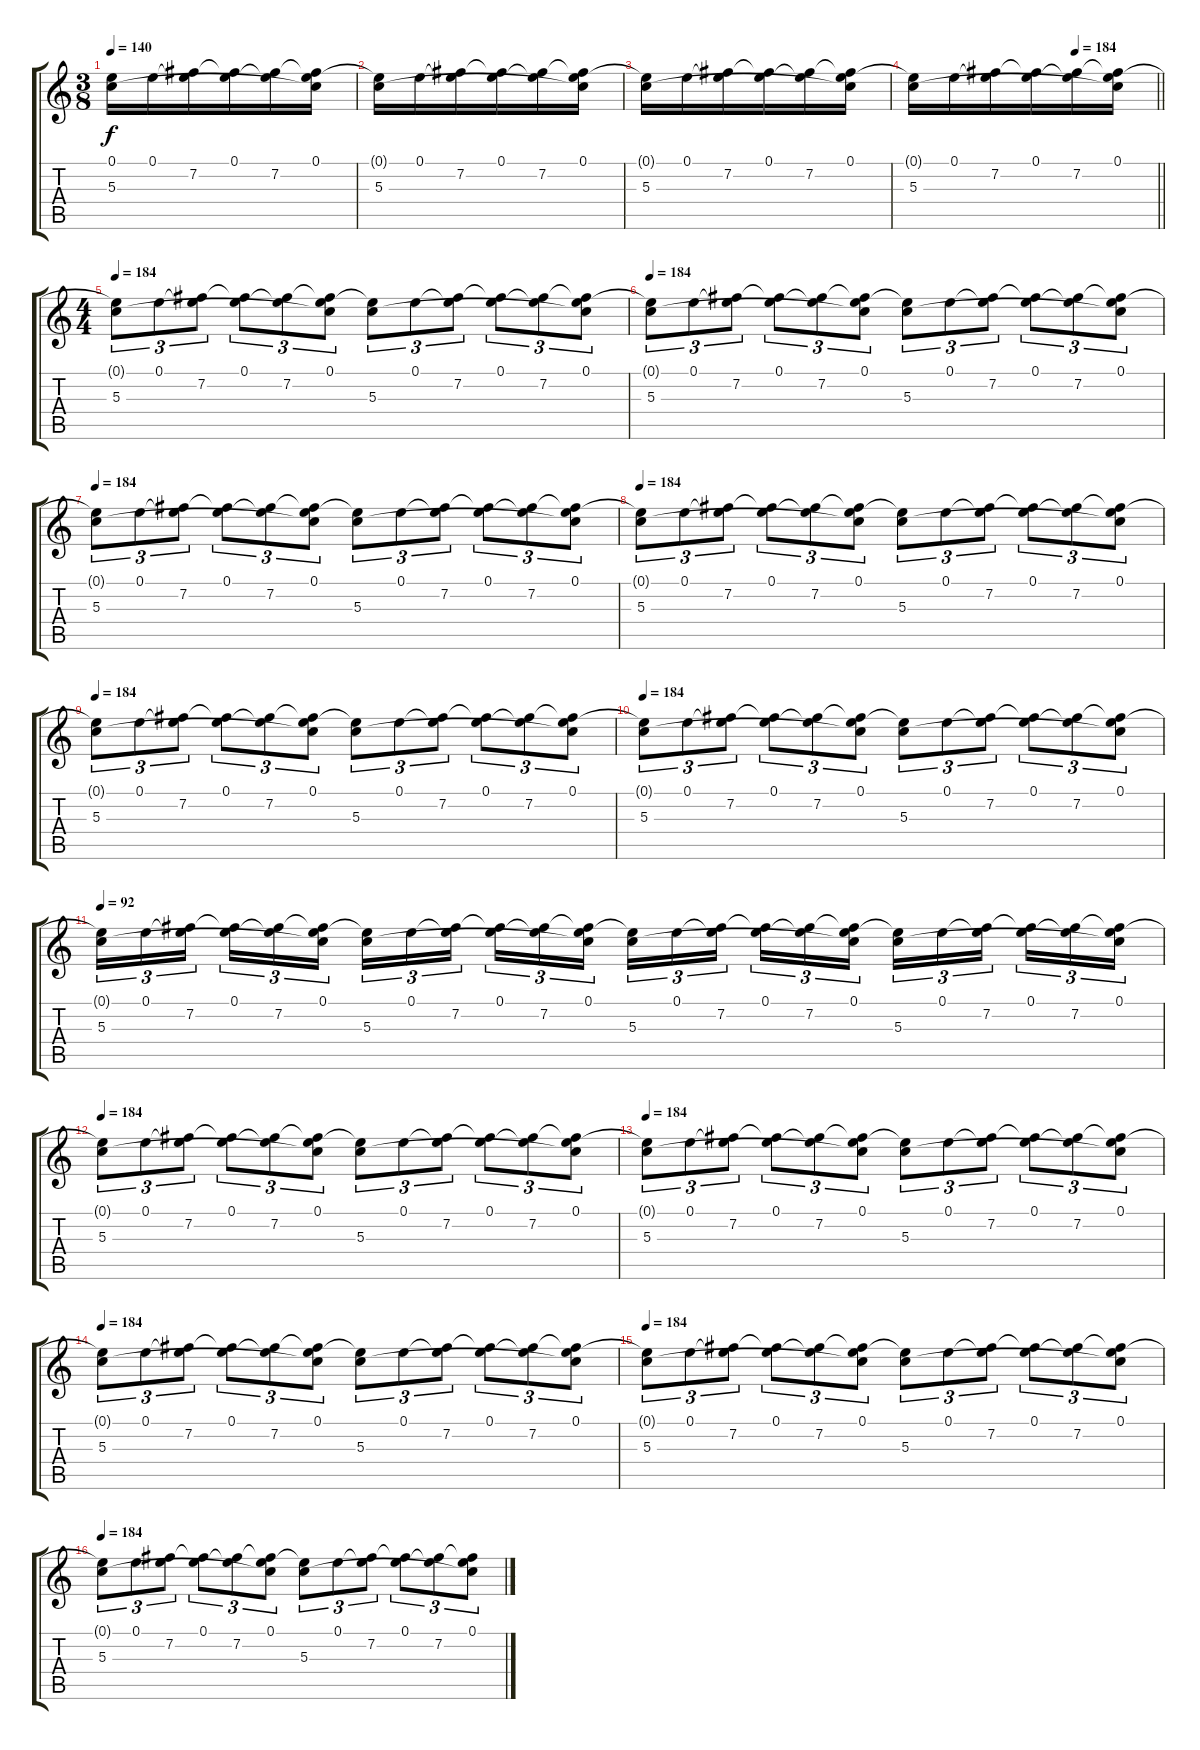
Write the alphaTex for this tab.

\track "" {instrument acousticguitarsteel}
\staff {score tabs}
\tuning (E4 B3 G3 D3 A2 D2) {hide}
\ts (3 8)
\tempo 140
\clef g2
\ks c
(0.1{t} 5.3).16{dy f} 0.1.16 (0.1{t} 7.2).16 (0.1 7.2{t}).16 (0.1{t} 7.2).16 (0.1 7.2{t} 5.3{t}).16 |
(0.1{t} 5.3).16 0.1.16 (0.1{t} 7.2).16 (0.1 7.2{t}).16 (0.1{t} 7.2).16 (0.1 7.2{t} 5.3{t}).16 |
(0.1{t} 5.3).16 0.1.16 (0.1{t} 7.2).16 (0.1 7.2{t}).16 (0.1{t} 7.2).16 (0.1 7.2{t} 5.3{t}).16 |
\tempo (184 0.6666666666666666)
\barLineRight lightlight
(0.1{t} 5.3).16 0.1.16 (0.1{t} 7.2).16 (0.1 7.2{t}).16 (0.1{t} 7.2).16 (0.1 7.2{t} 5.3{t}).16 |
\ts (4 4)
\tempo 184
(0.1{t} 5.3).8{tu (3 2) volume 8} 0.1.8{tu (3 2)} (0.1{t} 7.2).8{tu (3 2)} (0.1 7.2{t}).8{tu (3 2)} (0.1{t} 7.2).8{tu (3 2)} (0.1 7.2{t} 5.3{t}).8{tu (3 2)} (0.1{t} 5.3).8{tu (3 2)} 0.1.8{tu (3 2)} (0.1{t} 7.2).8{tu (3 2)} (0.1 7.2{t}).8{tu (3 2)} (0.1{t} 7.2).8{tu (3 2)} (0.1 7.2{t} 5.3{t}).8{tu (3 2)} |
\tempo 184
(0.1{t} 5.3).8{tu (3 2) volume 8} 0.1.8{tu (3 2)} (0.1{t} 7.2).8{tu (3 2)} (0.1 7.2{t}).8{tu (3 2)} (0.1{t} 7.2).8{tu (3 2)} (0.1 7.2{t} 5.3{t}).8{tu (3 2)} (0.1{t} 5.3).8{tu (3 2)} 0.1.8{tu (3 2)} (0.1{t} 7.2).8{tu (3 2)} (0.1 7.2{t}).8{tu (3 2)} (0.1{t} 7.2).8{tu (3 2)} (0.1 7.2{t} 5.3{t}).8{tu (3 2)} |
\tempo 184
(0.1{t} 5.3).8{tu (3 2) volume 8} 0.1.8{tu (3 2)} (0.1{t} 7.2).8{tu (3 2)} (0.1 7.2{t}).8{tu (3 2)} (0.1{t} 7.2).8{tu (3 2)} (0.1 7.2{t} 5.3{t}).8{tu (3 2)} (0.1{t} 5.3).8{tu (3 2)} 0.1.8{tu (3 2)} (0.1{t} 7.2).8{tu (3 2)} (0.1 7.2{t}).8{tu (3 2)} (0.1{t} 7.2).8{tu (3 2)} (0.1 7.2{t} 5.3{t}).8{tu (3 2)} |
\tempo 184
(0.1{t} 5.3).8{tu (3 2) volume 8} 0.1.8{tu (3 2)} (0.1{t} 7.2).8{tu (3 2)} (0.1 7.2{t}).8{tu (3 2)} (0.1{t} 7.2).8{tu (3 2)} (0.1 7.2{t} 5.3{t}).8{tu (3 2)} (0.1{t} 5.3).8{tu (3 2)} 0.1.8{tu (3 2)} (0.1{t} 7.2).8{tu (3 2)} (0.1 7.2{t}).8{tu (3 2)} (0.1{t} 7.2).8{tu (3 2)} (0.1 7.2{t} 5.3{t}).8{tu (3 2)} |
\tempo 184
(0.1{t} 5.3).8{tu (3 2) volume 8} 0.1.8{tu (3 2)} (0.1{t} 7.2).8{tu (3 2)} (0.1 7.2{t}).8{tu (3 2)} (0.1{t} 7.2).8{tu (3 2)} (0.1 7.2{t} 5.3{t}).8{tu (3 2)} (0.1{t} 5.3).8{tu (3 2)} 0.1.8{tu (3 2)} (0.1{t} 7.2).8{tu (3 2)} (0.1 7.2{t}).8{tu (3 2)} (0.1{t} 7.2).8{tu (3 2)} (0.1 7.2{t} 5.3{t}).8{tu (3 2)} |
\tempo 184
(0.1{t} 5.3).8{tu (3 2) volume 8} 0.1.8{tu (3 2)} (0.1{t} 7.2).8{tu (3 2)} (0.1 7.2{t}).8{tu (3 2)} (0.1{t} 7.2).8{tu (3 2)} (0.1 7.2{t} 5.3{t}).8{tu (3 2)} (0.1{t} 5.3).8{tu (3 2)} 0.1.8{tu (3 2)} (0.1{t} 7.2).8{tu (3 2)} (0.1 7.2{t}).8{tu (3 2)} (0.1{t} 7.2).8{tu (3 2)} (0.1 7.2{t} 5.3{t}).8{tu (3 2)} |
\tempo 140
\tempo 92
(0.1{t} 5.3).16{tu (3 2) volume 8} 0.1.16{tu (3 2)} (0.1{t} 7.2).16{tu (3 2)} (0.1 7.2{t}).16{tu (3 2)} (0.1{t} 7.2).16{tu (3 2)} (0.1 7.2{t} 5.3{t}).16{tu (3 2)} (0.1{t} 5.3).16{tu (3 2)} 0.1.16{tu (3 2)} (0.1{t} 7.2).16{tu (3 2)} (0.1 7.2{t}).16{tu (3 2)} (0.1{t} 7.2).16{tu (3 2)} (0.1 7.2{t} 5.3{t}).16{tu (3 2)} (0.1{t} 5.3).16{tu (3 2)} 0.1.16{tu (3 2)} (0.1{t} 7.2).16{tu (3 2)} (0.1 7.2{t}).16{tu (3 2)} (0.1{t} 7.2).16{tu (3 2)} (0.1 7.2{t} 5.3{t}).16{tu (3 2)} (0.1{t} 5.3).16{tu (3 2)} 0.1.16{tu (3 2)} (0.1{t} 7.2).16{tu (3 2)} (0.1 7.2{t}).16{tu (3 2)} (0.1{t} 7.2).16{tu (3 2)} (0.1 7.2{t} 5.3{t}).16{tu (3 2)} |
\tempo 184
(0.1{t} 5.3).8{tu (3 2) volume 8} 0.1.8{tu (3 2)} (0.1{t} 7.2).8{tu (3 2)} (0.1 7.2{t}).8{tu (3 2)} (0.1{t} 7.2).8{tu (3 2)} (0.1 7.2{t} 5.3{t}).8{tu (3 2)} (0.1{t} 5.3).8{tu (3 2)} 0.1.8{tu (3 2)} (0.1{t} 7.2).8{tu (3 2)} (0.1 7.2{t}).8{tu (3 2)} (0.1{t} 7.2).8{tu (3 2)} (0.1 7.2{t} 5.3{t}).8{tu (3 2)} |
\tempo 184
(0.1{t} 5.3).8{tu (3 2) volume 8} 0.1.8{tu (3 2)} (0.1{t} 7.2).8{tu (3 2)} (0.1 7.2{t}).8{tu (3 2)} (0.1{t} 7.2).8{tu (3 2)} (0.1 7.2{t} 5.3{t}).8{tu (3 2)} (0.1{t} 5.3).8{tu (3 2)} 0.1.8{tu (3 2)} (0.1{t} 7.2).8{tu (3 2)} (0.1 7.2{t}).8{tu (3 2)} (0.1{t} 7.2).8{tu (3 2)} (0.1 7.2{t} 5.3{t}).8{tu (3 2)} |
\tempo 184
(0.1{t} 5.3).8{tu (3 2) volume 8} 0.1.8{tu (3 2)} (0.1{t} 7.2).8{tu (3 2)} (0.1 7.2{t}).8{tu (3 2)} (0.1{t} 7.2).8{tu (3 2)} (0.1 7.2{t} 5.3{t}).8{tu (3 2)} (0.1{t} 5.3).8{tu (3 2)} 0.1.8{tu (3 2)} (0.1{t} 7.2).8{tu (3 2)} (0.1 7.2{t}).8{tu (3 2)} (0.1{t} 7.2).8{tu (3 2)} (0.1 7.2{t} 5.3{t}).8{tu (3 2)} |
\tempo 184
(0.1{t} 5.3).8{tu (3 2) volume 8} 0.1.8{tu (3 2)} (0.1{t} 7.2).8{tu (3 2)} (0.1 7.2{t}).8{tu (3 2)} (0.1{t} 7.2).8{tu (3 2)} (0.1 7.2{t} 5.3{t}).8{tu (3 2)} (0.1{t} 5.3).8{tu (3 2)} 0.1.8{tu (3 2)} (0.1{t} 7.2).8{tu (3 2)} (0.1 7.2{t}).8{tu (3 2)} (0.1{t} 7.2).8{tu (3 2)} (0.1 7.2{t} 5.3{t}).8{tu (3 2)} |
\tempo 184
(0.1{t} 5.3).8{tu (3 2) volume 8} 0.1.8{tu (3 2)} (0.1{t} 7.2).8{tu (3 2)} (0.1 7.2{t}).8{tu (3 2)} (0.1{t} 7.2).8{tu (3 2)} (0.1 7.2{t} 5.3{t}).8{tu (3 2)} (0.1{t} 5.3).8{tu (3 2)} 0.1.8{tu (3 2)} (0.1{t} 7.2).8{tu (3 2)} (0.1 7.2{t}).8{tu (3 2)} (0.1{t} 7.2).8{tu (3 2)} (0.1 7.2{t} 5.3{t}).8{tu (3 2)}
